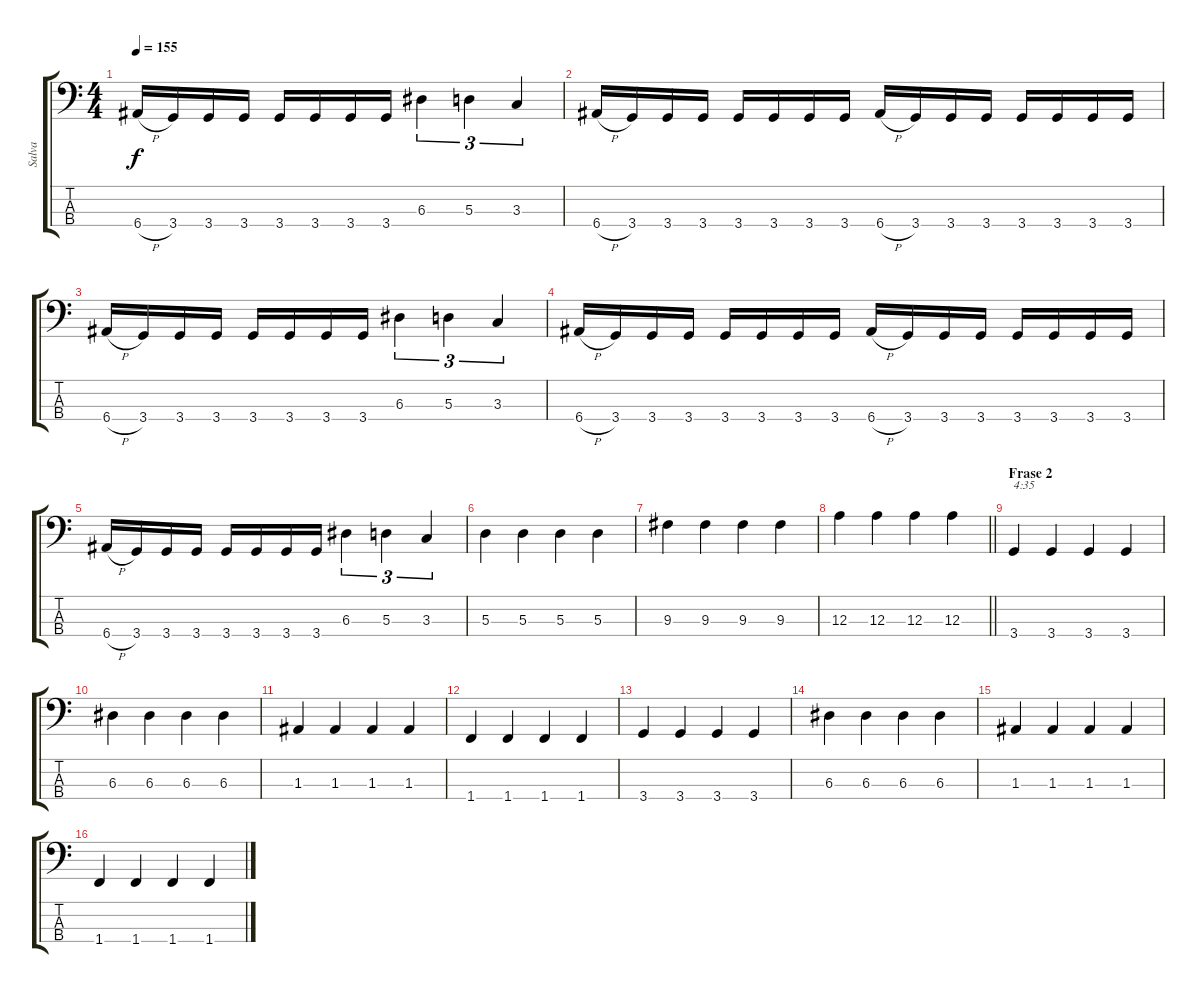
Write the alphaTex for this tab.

\track ("Salva" "Salva") {instrument electricbassfinger}
\staff {score tabs}
\tuning (G2 D2 A1 E1) {hide}
\ts (4 4)
\tempo 155
\clef f4
\ks c
6.4{h}.16{dy f} 3.4.16 3.4.16 3.4.16 3.4.16 3.4.16 3.4.16 3.4.16 6.3.4{tu (3 2)} 5.3.4{tu (3 2)} 3.3.4{tu (3 2)} |
6.4{h}.16 3.4.16 3.4.16 3.4.16 3.4.16 3.4.16 3.4.16 3.4.16 6.4{h}.16 3.4.16 3.4.16 3.4.16 3.4.16 3.4.16 3.4.16 3.4.16 |
6.4{h}.16 3.4.16 3.4.16 3.4.16 3.4.16 3.4.16 3.4.16 3.4.16 6.3.4{tu (3 2)} 5.3.4{tu (3 2)} 3.3.4{tu (3 2)} |
6.4{h}.16 3.4.16 3.4.16 3.4.16 3.4.16 3.4.16 3.4.16 3.4.16 6.4{h}.16 3.4.16 3.4.16 3.4.16 3.4.16 3.4.16 3.4.16 3.4.16 |
6.4{h}.16 3.4.16 3.4.16 3.4.16 3.4.16 3.4.16 3.4.16 3.4.16 6.3.4{tu (3 2)} 5.3.4{tu (3 2)} 3.3.4{tu (3 2)} |
5.3.4 5.3.4 5.3.4 5.3.4 |
9.3.4 9.3.4 9.3.4 9.3.4 |
\barLineRight lightlight
12.3.4 12.3.4 12.3.4 12.3.4 |
\section ("" "Frase 2")
3.4.4{txt "4:35"} 3.4.4 3.4.4 3.4.4 |
6.3.4 6.3.4 6.3.4 6.3.4 |
1.3.4 1.3.4 1.3.4 1.3.4 |
1.4.4 1.4.4 1.4.4 1.4.4 |
3.4.4 3.4.4 3.4.4 3.4.4 |
6.3.4 6.3.4 6.3.4 6.3.4 |
1.3.4 1.3.4 1.3.4 1.3.4 |
1.4.4 1.4.4 1.4.4 1.4.4
